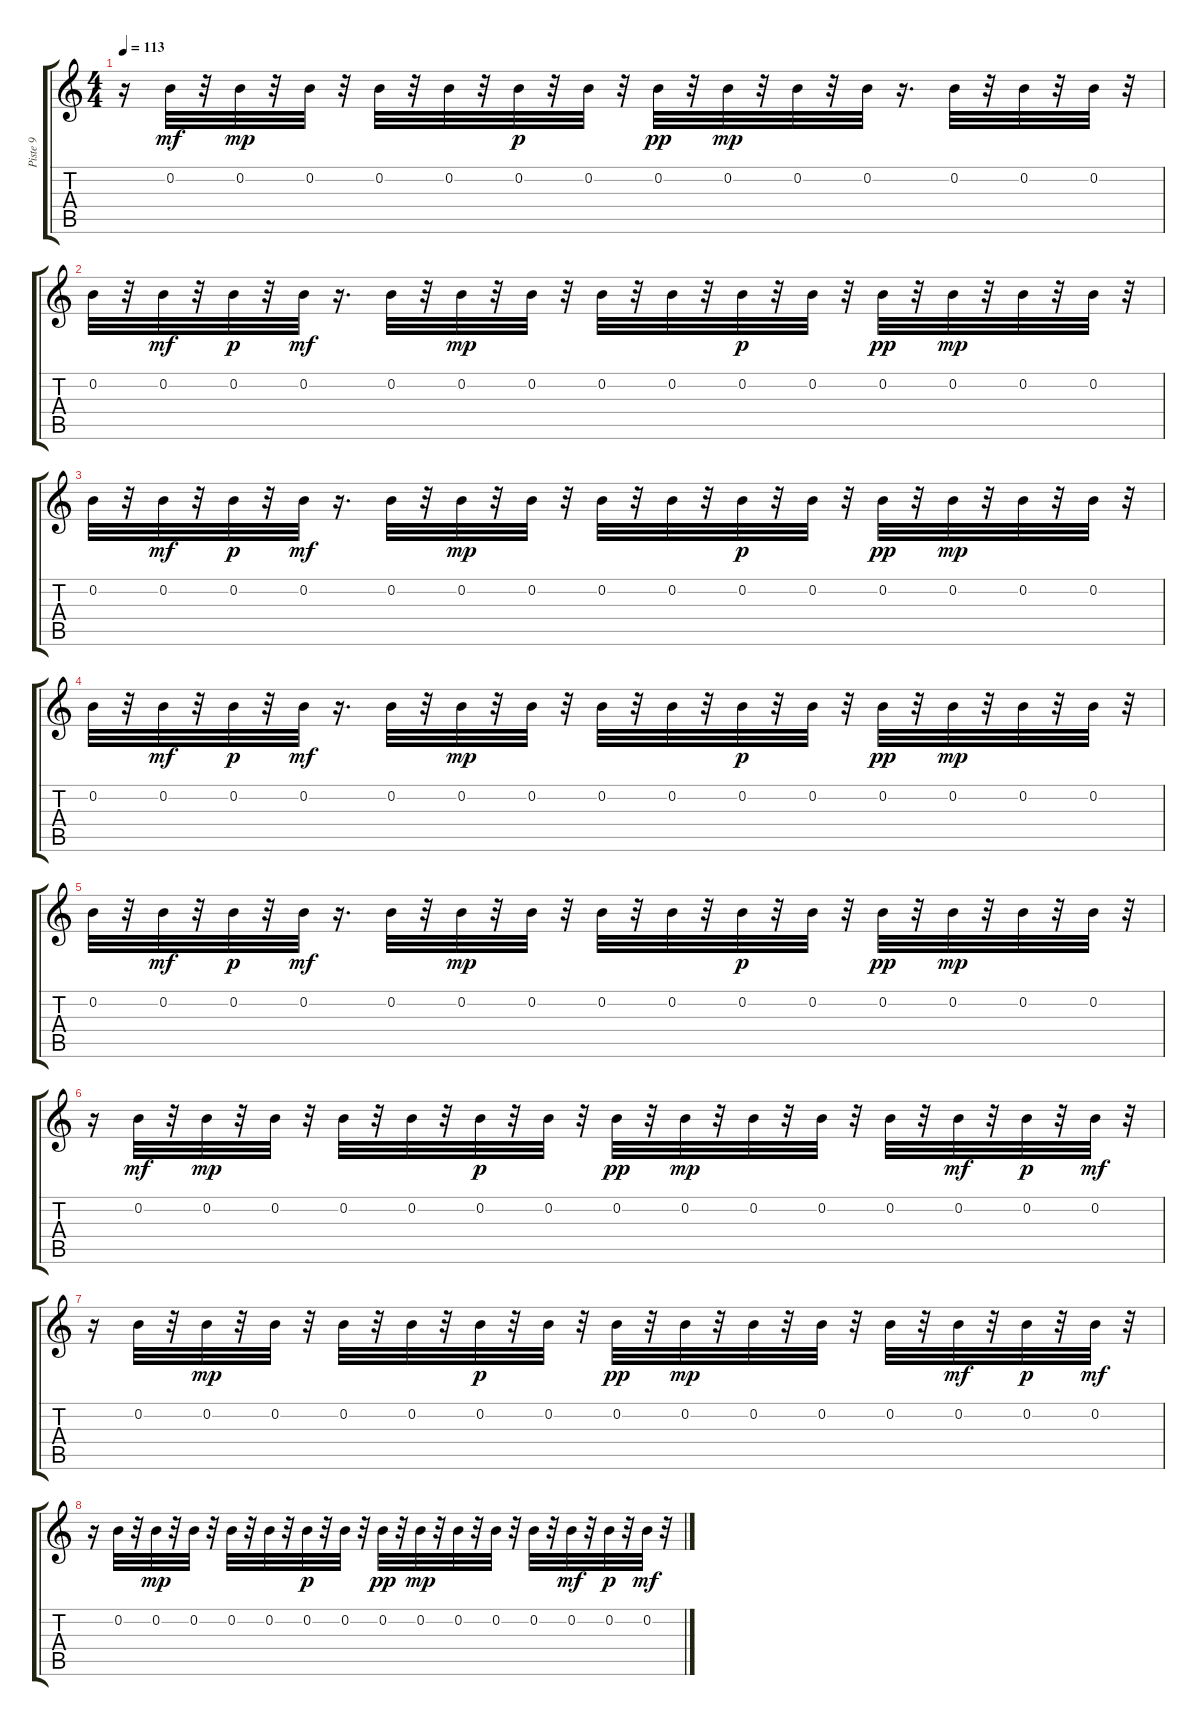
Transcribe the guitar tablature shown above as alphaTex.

\track ("Piste 9" "Piste 9") {instrument distortionguitar}
\staff {score tabs}
\tuning (E4 B3 G3 D3 A2 E2) {hide}
\ts (4 4)
\tempo 113
\clef g2
\ks c
r.16{dy mp} 0.2.32{dy mf} r.32 0.2.32{dy mp} r.32 0.2.32 r.32 0.2.32 r.32 0.2.32 r.32 0.2.32{dy p} r.32 0.2.32 r.32 0.2.32{dy pp} r.32 0.2.32{dy mp} r.32 0.2.32 r.32 0.2.32 r.16{d} 0.2.32 r.32 0.2.32 r.32 0.2.32 r.32 |
0.2.32 r.32 0.2.32{dy mf} r.32 0.2.32{dy p} r.32 0.2.32{dy mf} r.16{d} 0.2.32 r.32 0.2.32{dy mp} r.32 0.2.32 r.32 0.2.32 r.32 0.2.32 r.32 0.2.32{dy p} r.32 0.2.32 r.32 0.2.32{dy pp} r.32 0.2.32{dy mp} r.32 0.2.32 r.32 0.2.32 r.32 |
0.2.32 r.32 0.2.32{dy mf} r.32 0.2.32{dy p} r.32 0.2.32{dy mf} r.16{d} 0.2.32 r.32 0.2.32{dy mp} r.32 0.2.32 r.32 0.2.32 r.32 0.2.32 r.32 0.2.32{dy p} r.32 0.2.32 r.32 0.2.32{dy pp} r.32 0.2.32{dy mp} r.32 0.2.32 r.32 0.2.32 r.32 |
0.2.32 r.32 0.2.32{dy mf} r.32 0.2.32{dy p} r.32 0.2.32{dy mf} r.16{d} 0.2.32 r.32 0.2.32{dy mp} r.32 0.2.32 r.32 0.2.32 r.32 0.2.32 r.32 0.2.32{dy p} r.32 0.2.32 r.32 0.2.32{dy pp} r.32 0.2.32{dy mp} r.32 0.2.32 r.32 0.2.32 r.32 |
0.2.32 r.32 0.2.32{dy mf} r.32 0.2.32{dy p} r.32 0.2.32{dy mf} r.16{d} 0.2.32 r.32 0.2.32{dy mp} r.32 0.2.32 r.32 0.2.32 r.32 0.2.32 r.32 0.2.32{dy p} r.32 0.2.32 r.32 0.2.32{dy pp} r.32 0.2.32{dy mp} r.32 0.2.32 r.32 0.2.32 r.32 |
r.16 0.2.32{dy mf} r.32 0.2.32{dy mp} r.32 0.2.32 r.32 0.2.32 r.32 0.2.32 r.32 0.2.32{dy p} r.32 0.2.32 r.32 0.2.32{dy pp} r.32 0.2.32{dy mp} r.32 0.2.32 r.32 0.2.32 r.32 0.2.32 r.32 0.2.32{dy mf} r.32 0.2.32{dy p} r.32 0.2.32{dy mf} r.32 |
r.16 0.2.32 r.32 0.2.32{dy mp} r.32 0.2.32 r.32 0.2.32 r.32 0.2.32 r.32 0.2.32{dy p} r.32 0.2.32 r.32 0.2.32{dy pp} r.32 0.2.32{dy mp} r.32 0.2.32 r.32 0.2.32 r.32 0.2.32 r.32 0.2.32{dy mf} r.32 0.2.32{dy p} r.32 0.2.32{dy mf} r.32 |
r.16 0.2.32 r.32 0.2.32{dy mp} r.32 0.2.32 r.32 0.2.32 r.32 0.2.32 r.32 0.2.32{dy p} r.32 0.2.32 r.32 0.2.32{dy pp} r.32 0.2.32{dy mp} r.32 0.2.32 r.32 0.2.32 r.32 0.2.32 r.32 0.2.32{dy mf} r.32 0.2.32{dy p} r.32 0.2.32{dy mf} r.32
